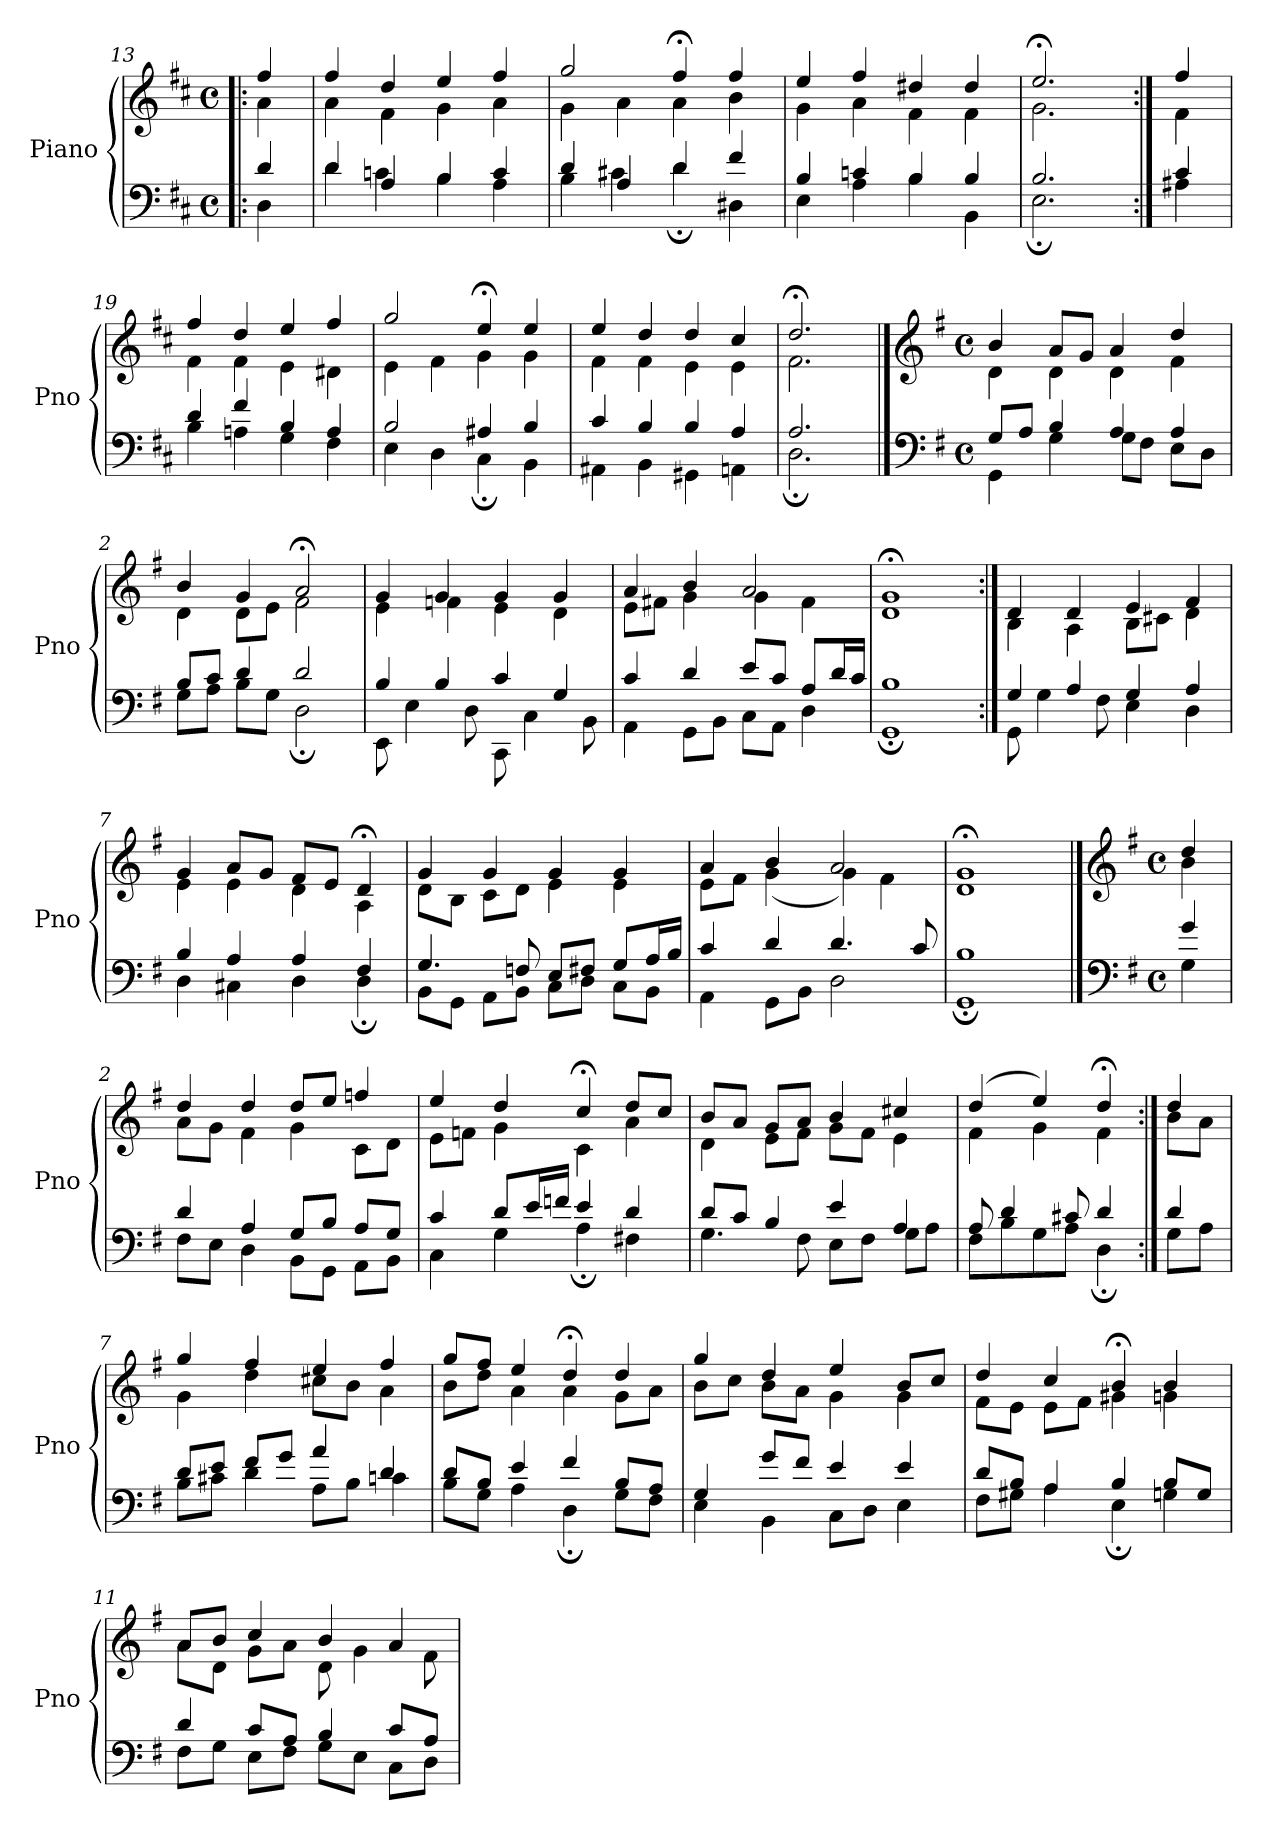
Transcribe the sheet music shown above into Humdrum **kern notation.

**kern	**kern
*part1	*part1
*staff2	*staff1
*I"Piano	*
*I'Pno	*
*clefF4	*clefG2
*k[f#c#]	*k[f#c#]
*M4/4	*M4/4
*met(c)	*met(c)
=13!|:	=13!|:
*^	*^
4d/	4D\	4ff#/	4a\
=14	=14	=14	=14
4d/	4d\	4ff#/	4a\
4A/	4cn\	4dd/	4f#\
4B/	4B\	4ee/	4g\
4c/	4A\	4ff#/	4a\
=15	=15	=15	=15
4d/	4B\	2gg/	4g\
4A/	4c#X\	.	4a\
4d/	4d;\	4ff#;</	4a\
4f#/	4D#X\	4ff#/	4b\
=16	=16	=16	=16
4B/	4E\	4ee/	4g\
4cn/	4A\	4ff#/	4a\
4B/	4B\	4dd#X/	4f#\
4B/	4BB\	4dd#/	4f#\
=17	=17	=17	=17
2.B/	2.E;\	2.ee;</	2.g\
=18:|!	=18:|!	=18:|!	=18:|!
4c#/	4A#X\	4ff#/	4f#\
=19	=19	=19	=19
4d/	4B\	4ff#/	4f#\
4f#/	4An\	4dd/	4f#\
4B/	4G\	4ee/	4e\
4A/	4F#\	4ff#/	4d#X\
=20	=20	=20	=20
2B/	4E\	2gg/	4e\
.	4D\	.	4f#\
4A#X/	4C#;\	4ee;</	4g\
4B/	4BB\	4ee/	4g\
=21	=21	=21	=21
4c#/	4AA#X\	4ee/	4f#\
4B/	4BB\	4dd/	4f#\
4B/	4GG#X\	4dd/	4e\
4A/	4AAn\	4cc#/	4e\
=22	=22	=22	=22
2.A/	2.D;\	2.dd;</	2.f#\
==1	==1	==1	==1
*clefF4	*	*clefG2	*
*k[f#]	*	*k[f#]	*
*M4/4	*	*M4/4	*
*met(c)	*	*met(c)	*
8G/L	4GG\	4b/	4d\
8A/J	.	.	.
4B/	4G\	8a/L	4d\
.	.	8g/J	.
4A/	8G\L	4a/	4d\
.	8F#\J	.	.
4A/	8E\L	4dd/	4f#\
.	8D\J	.	.
=2	=2	=2	=2
8B/L	8G\L	4b/	4d\
8c/J	8A\J	.	.
4d/	8B\L	4g/	8d\L
.	8G\J	.	8e\J
2d/	2D;\	2a;</	2f#\
=3	=3	=3	=3
4B/	8EE\	4g/	4e\
.	4E\	.	.
4B/	.	4g/	4fn\
.	8D\	.	.
4c/	8CC\	4g/	4e\
.	4C\	.	.
4G/	.	4g/	4d\
.	8BB\	.	.
=4	=4	=4	=4
4c/	4AA\	4a/	8e\L
.	.	.	8f#X\J
4d/	8GG\L	4b/	4g\
.	8BB\J	.	.
8e/L	8C\L	2a/	4g\
8c/J	8AA\J	.	.
8A/L	4D\	.	4f#\
16d/L	.	.	.
16c/JJ	.	.	.
=5	=5	=5	=5
1B	1GG;	1g;<	1d
=6:|!	=6:|!	=6:|!	=6:|!
4G/	8GG\	4d/	4B\
.	4G\	.	.
4A/	.	4d/	4A\
.	8F#\	.	.
4G/	4E\	4e/	8B\L
.	.	.	8c#X\J
4A/	4D\	4f#/	4d\
=7	=7	=7	=7
4B/	4D\	4g/	4e\
4A/	4C#X\	8a/L	4e\
.	.	8g/J	.
4A/	4D\	8f#/L	4d\
.	.	8e/J	.
4F#/	4D;\	4d;</	4A\
=8	=8	=8	=8
4.G/	8BB\L	4g/	8d\L
.	8GG\J	.	8B\J
.	8AA\L	4g/	8c\L
8Fn/	8BB\J	.	8d\J
8E/L	8C\L	4g/	4e\
8F#X/J	8D\J	.	.
8G/L	8C\L	4g/	4e\
16A/L	8BB\J	.	.
16B/JJ	.	.	.
=9	=9	=9	=9
4c/	4AA\	4a/	8e\L
.	.	.	8f#\J
4d/	8GG\L	4b/	(<4g\
.	8BB\J	.	.
4.d/	2D\	2a/	4g\)
.	.	.	4f#\
8c/	.	.	.
=10	=10	=10	=10
1B	1GG;	1g;<	1d
==1	==1	==1	==1
*clefF4	*	*clefG2	*
*k[f#]	*	*k[f#]	*
*M4/4	*	*M4/4	*
*met(c)	*	*met(c)	*
4g/	4G\	4dd/	4b\
=2	=2	=2	=2
4d/	8F#\L	4dd/	8a\L
.	8E\J	.	8g\J
4A/	4D\	4dd/	4f#\
8G/L	8BB\L	8dd/L	4g\
8B/J	8GG\J	8ee/J	.
8A/L	8AA\L	4ffn/	8c\L
8G/J	8BB\J	.	8d\J
=3	=3	=3	=3
4c/	4C\	4ee/	8e\L
.	.	.	8fn\J
8d/L	4G\	4dd/	4g\
16e/L	.	.	.
16fn/JJ	.	.	.
4e/	4A;\	4cc;</	4c\
4d/	4F#X\	8dd/L	4a\
.	.	8cc/J	.
=4	=4	=4	=4
8d/L	4.G\	8b/L	4d\
8c/J	.	8a/J	.
4B/	.	8g/L	8e\L
.	8F#\	8a/J	8f#\J
4e/	8E\L	4b/	8g\L
.	8F#\J	.	8f#\J
4A/	8G\L	4cc#X/	4e\
.	8A\J	.	.
=5	=5	=5	=5
8A/	8F#\L	(>4dd/	4f#\
4d/	8B\	.	.
.	8G\	4ee/)	4g\
8c#X/	8A\J	.	.
4d/	4D;\	4dd;</	4f#\
=6:|!	=6:|!	=6:|!	=6:|!
4d/	8G\L	4dd/	8b\L
.	8A\J	.	8a\J
=7	=7	=7	=7
8d/L	8B\L	4gg/	4g\
8e/J	8c#X\J	.	.
8f#/L	4d\	4ff#/	4dd\
8g/J	.	.	.
4a/	8A\L	4ee/	8cc#X\L
.	8B\J	.	8b\J
4d/	4cn\	4ff#/	4a\
=8	=8	=8	=8
8d/L	8B\L	8gg/L	8b\L
8B/J	8G\J	8ff#/J	8dd\J
4e/	4A\	4ee/	4a\
4f#/	4D;\	4dd;</	4a\
8B/L	8G\L	4dd/	8g\L
8A/J	8F#\J	.	8a\J
=9	=9	=9	=9
4G/	4E\	4gg/	8b\L
.	.	.	8cc\J
8g/L	4BB\	4dd/	8b\L
8f#/J	.	.	8a\J
4e/	8C\L	4ee/	4g\
.	8D\J	.	.
4e/	4E\	8b/L	4g\
.	.	8cc/J	.
=10	=10	=10	=10
8d/L	8F#\L	4dd/	8f#\L
8B/J	8G#X\J	.	8e\J
4A/	4A\	4cc/	8e\L
.	.	.	8f#\J
4B/	4E;\	4b;</	4g#X\
8B/L	4Gn\	4b/	4gn\
8G/J	.	.	.
=11	=11	=11	=11
4d/	8F#\L	8a/L	8a\L
.	8G\J	8b/J	8d\J
8c/L	8E\L	4cc/	8g\L
8A/J	8F#\J	.	8a\J
4B/	8G\L	4b/	8d\
.	8E\J	.	4g\
8c/L	8C\L	4a/	.
8A/J	8D\J	.	8f#\
*v	*v	*	*
*	*v	*v
=	=
*-	*-
